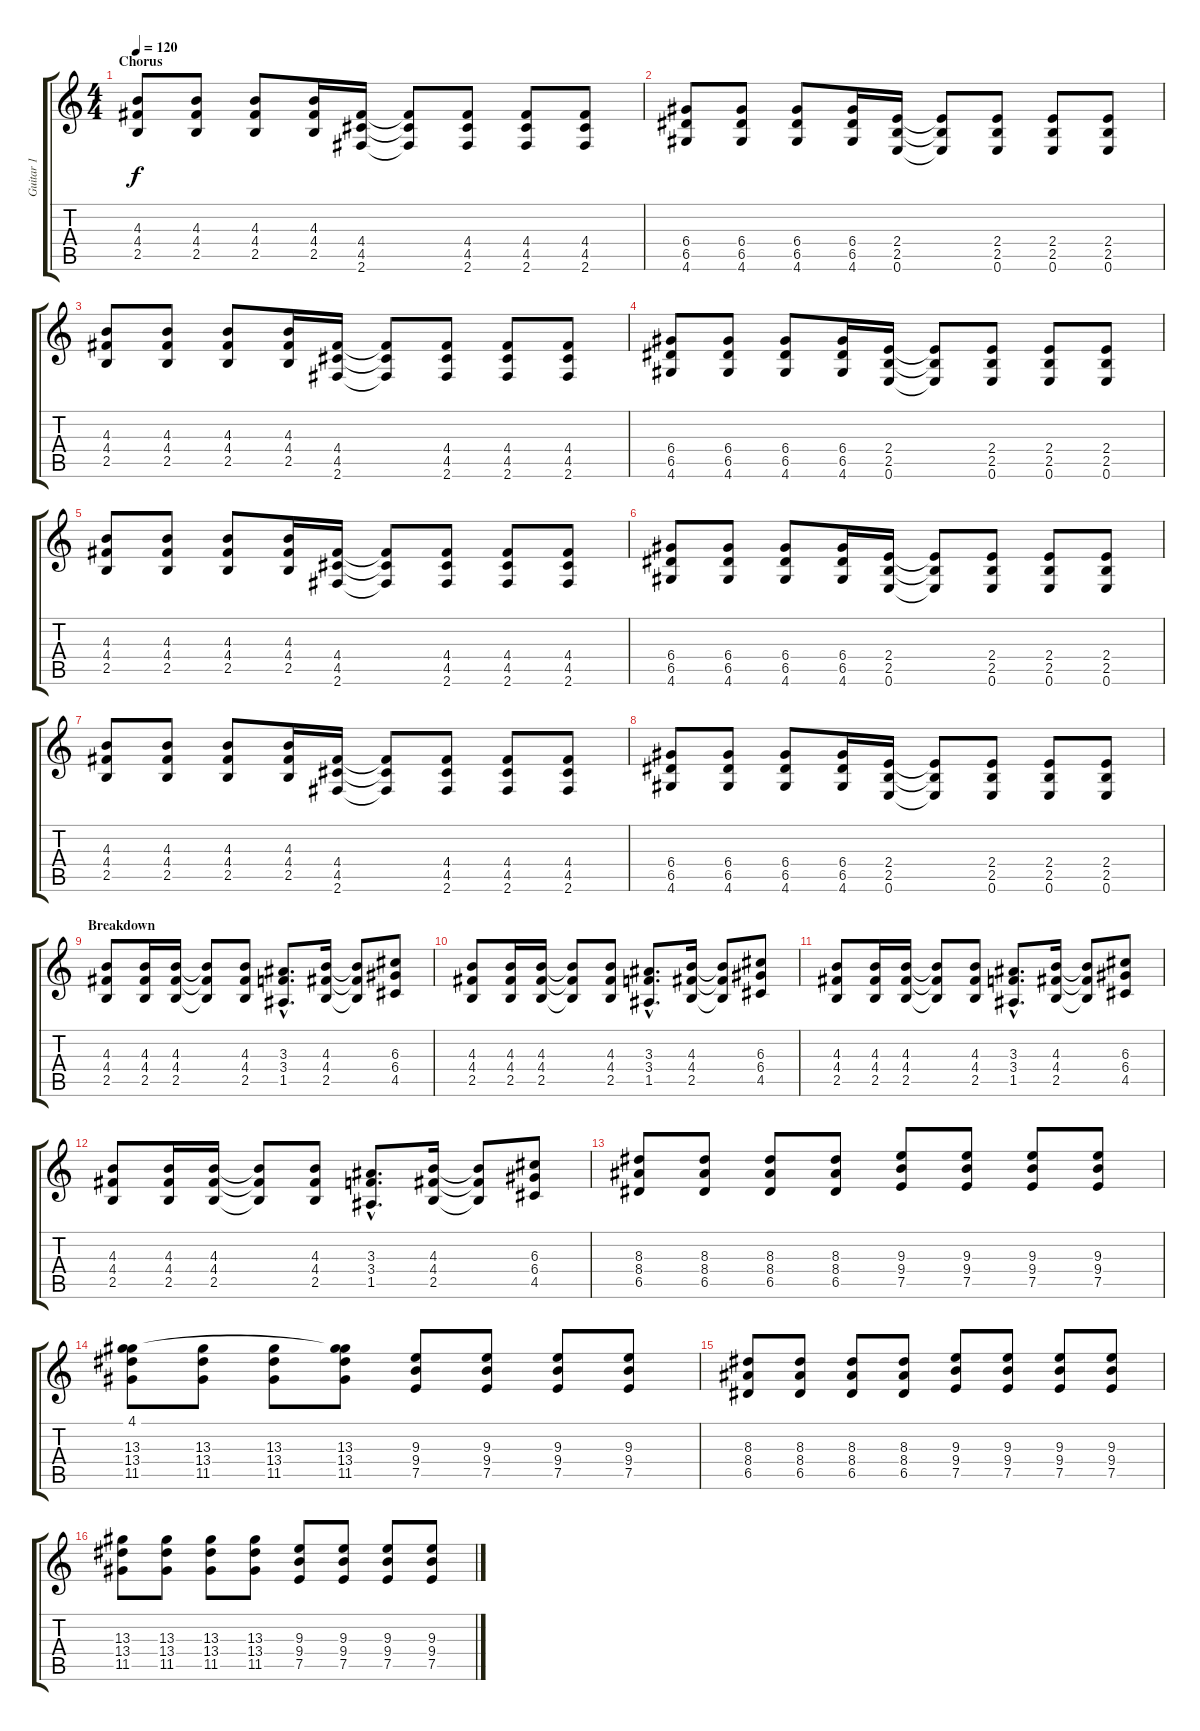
\track ("Guitar 1" "Guitar 1") {instrument distortionguitar}
\staff {score tabs}
\tuning (E4 B3 G3 D3 A2 E2) {hide}
\ts (4 4)
\section ("" "Chorus")
\tempo 120
\clef g2
\ks c
(4.3 4.4 2.5).8{dy f} (4.3 4.4 2.5).8 (4.3 4.4 2.5).8 (4.3 4.4 2.5).16 (4.4 4.5 2.6).16 (4.4{t} 4.5{t} 2.6{t}).8 (4.4 4.5 2.6).8 (4.4 4.5 2.6).8 (4.4 4.5 2.6).8 |
(6.4 6.5 4.6).8 (6.4 6.5 4.6).8 (6.4 6.5 4.6).8 (6.4 6.5 4.6).16 (2.4 2.5 0.6).16 (2.4{t} 2.5{t} 0.6{t}).8 (2.4 2.5 0.6).8 (2.4 2.5 0.6).8 (2.4 2.5 0.6).8 |
(4.3 4.4 2.5).8 (4.3 4.4 2.5).8 (4.3 4.4 2.5).8 (4.3 4.4 2.5).16 (4.4 4.5 2.6).16 (4.4{t} 4.5{t} 2.6{t}).8 (4.4 4.5 2.6).8 (4.4 4.5 2.6).8 (4.4 4.5 2.6).8 |
(6.4 6.5 4.6).8 (6.4 6.5 4.6).8 (6.4 6.5 4.6).8 (6.4 6.5 4.6).16 (2.4 2.5 0.6).16 (2.4{t} 2.5{t} 0.6{t}).8 (2.4 2.5 0.6).8 (2.4 2.5 0.6).8 (2.4 2.5 0.6).8 |
(4.3 4.4 2.5).8 (4.3 4.4 2.5).8 (4.3 4.4 2.5).8 (4.3 4.4 2.5).16 (4.4 4.5 2.6).16 (4.4{t} 4.5{t} 2.6{t}).8 (4.4 4.5 2.6).8 (4.4 4.5 2.6).8 (4.4 4.5 2.6).8 |
(6.4 6.5 4.6).8 (6.4 6.5 4.6).8 (6.4 6.5 4.6).8 (6.4 6.5 4.6).16 (2.4 2.5 0.6).16 (2.4{t} 2.5{t} 0.6{t}).8 (2.4 2.5 0.6).8 (2.4 2.5 0.6).8 (2.4 2.5 0.6).8 |
(4.3 4.4 2.5).8 (4.3 4.4 2.5).8 (4.3 4.4 2.5).8 (4.3 4.4 2.5).16 (4.4 4.5 2.6).16 (4.4{t} 4.5{t} 2.6{t}).8 (4.4 4.5 2.6).8 (4.4 4.5 2.6).8 (4.4 4.5 2.6).8 |
(6.4 6.5 4.6).8 (6.4 6.5 4.6).8 (6.4 6.5 4.6).8 (6.4 6.5 4.6).16 (2.4 2.5 0.6).16 (2.4{t} 2.5{t} 0.6{t}).8 (2.4 2.5 0.6).8 (2.4 2.5 0.6).8 (2.4 2.5 0.6).8 |
\section ("" "Breakdown")
(4.3 4.4 2.5).8 (4.3 4.4 2.5).16 (4.3 4.4 2.5).16 (4.3{t} 4.4{t} 2.5{t}).8 (4.3 4.4 2.5).8 (3.3{hac} 3.4{hac} 1.5{hac}).8{d} (4.3 4.4 2.5).16 (4.3{t} 4.4{t} 2.5{t}).8 (6.3 6.4 4.5).8 |
(4.3 4.4 2.5).8 (4.3 4.4 2.5).16 (4.3 4.4 2.5).16 (4.3{t} 4.4{t} 2.5{t}).8 (4.3 4.4 2.5).8 (3.3{hac} 3.4{hac} 1.5{hac}).8{d} (4.3 4.4 2.5).16 (4.3{t} 4.4{t} 2.5{t}).8 (6.3 6.4 4.5).8 |
(4.3 4.4 2.5).8 (4.3 4.4 2.5).16 (4.3 4.4 2.5).16 (4.3{t} 4.4{t} 2.5{t}).8 (4.3 4.4 2.5).8 (3.3{hac} 3.4{hac} 1.5{hac}).8{d} (4.3 4.4 2.5).16 (4.3{t} 4.4{t} 2.5{t}).8 (6.3 6.4 4.5).8 |
(4.3 4.4 2.5).8 (4.3 4.4 2.5).16 (4.3 4.4 2.5).16 (4.3{t} 4.4{t} 2.5{t}).8 (4.3 4.4 2.5).8 (3.3{hac} 3.4{hac} 1.5{hac}).8{d} (4.3 4.4 2.5).16 (4.3{t} 4.4{t} 2.5{t}).8 (6.3 6.4 4.5).8 |
(8.3 8.4 6.5).8 (8.3 8.4 6.5).8 (8.3 8.4 6.5).8 (8.3 8.4 6.5).8 (9.3 9.4 7.5).8 (9.3 9.4 7.5).8 (9.3 9.4 7.5).8 (9.3 9.4 7.5).8 |
(4.1 13.3 13.4 11.5).8 (13.3 13.4 11.5).8 (13.3 13.4 11.5).8 (4.1{t} 13.3 13.4 11.5).8 (9.3 9.4 7.5).8 (9.3 9.4 7.5).8 (9.3 9.4 7.5).8 (9.3 9.4 7.5).8 |
(8.3 8.4 6.5).8 (8.3 8.4 6.5).8 (8.3 8.4 6.5).8 (8.3 8.4 6.5).8 (9.3 9.4 7.5).8 (9.3 9.4 7.5).8 (9.3 9.4 7.5).8 (9.3 9.4 7.5).8 |
(13.3 13.4 11.5).8 (13.3 13.4 11.5).8 (13.3 13.4 11.5).8 (13.3 13.4 11.5).8 (9.3 9.4 7.5).8 (9.3 9.4 7.5).8 (9.3 9.4 7.5).8 (9.3 9.4 7.5).8
